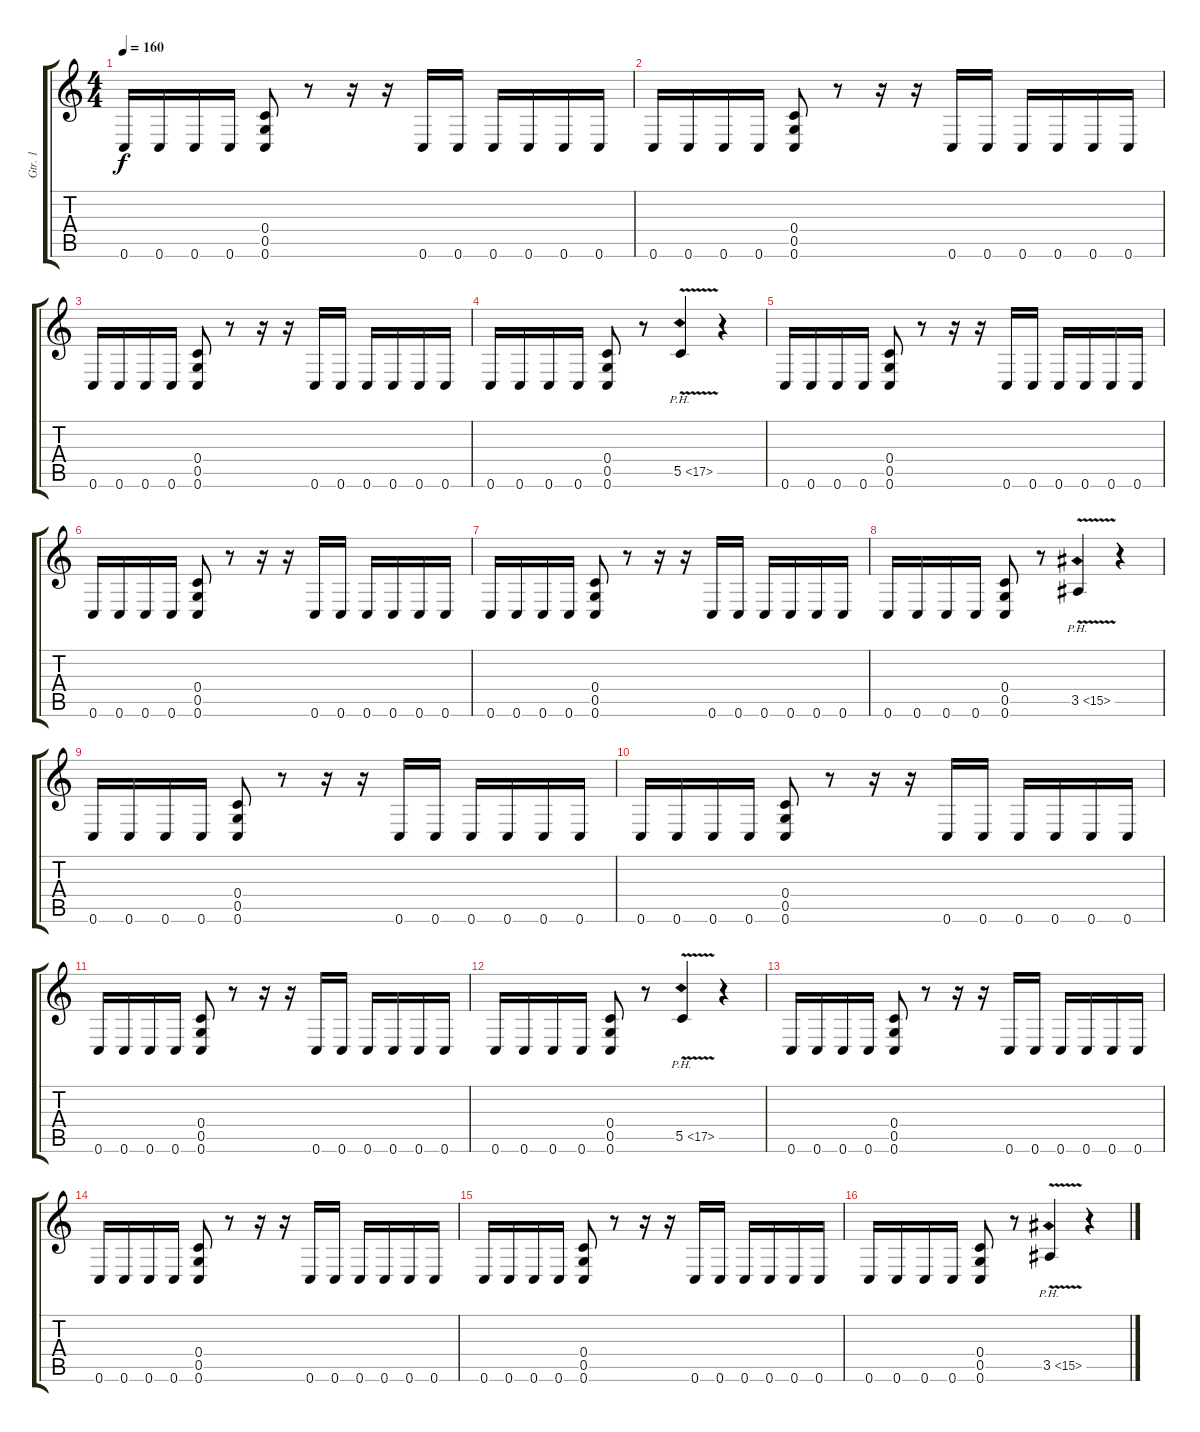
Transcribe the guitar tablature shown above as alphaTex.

\track ("Gtr. 1" "Gtr. 1") {instrument overdrivenguitar}
\staff {score tabs}
\tuning (D4 A3 F3 C3 G2 C2) {hide}
\ts (4 4)
\tempo 160
\clef g2
\ks c
0.6.16{dy f} 0.6.16 0.6.16 0.6.16 (0.4 0.5 0.6).8 r.8 r.16 r.16 0.6.16 0.6.16 0.6.16 0.6.16 0.6.16 0.6.16 |
0.6.16 0.6.16 0.6.16 0.6.16 (0.4 0.5 0.6).8 r.8 r.16 r.16 0.6.16 0.6.16 0.6.16 0.6.16 0.6.16 0.6.16 |
0.6.16 0.6.16 0.6.16 0.6.16 (0.4 0.5 0.6).8 r.8 r.16 r.16 0.6.16 0.6.16 0.6.16 0.6.16 0.6.16 0.6.16 |
0.6.16 0.6.16 0.6.16 0.6.16 (0.4 0.5 0.6).8 r.8 5.5{ph 12 v}.4 r.4 |
0.6.16 0.6.16 0.6.16 0.6.16 (0.4 0.5 0.6).8 r.8 r.16 r.16 0.6.16 0.6.16 0.6.16 0.6.16 0.6.16 0.6.16 |
0.6.16 0.6.16 0.6.16 0.6.16 (0.4 0.5 0.6).8 r.8 r.16 r.16 0.6.16 0.6.16 0.6.16 0.6.16 0.6.16 0.6.16 |
0.6.16 0.6.16 0.6.16 0.6.16 (0.4 0.5 0.6).8 r.8 r.16 r.16 0.6.16 0.6.16 0.6.16 0.6.16 0.6.16 0.6.16 |
0.6.16 0.6.16 0.6.16 0.6.16 (0.4 0.5 0.6).8 r.8 3.5{ph 12 v}.4 r.4 |
0.6.16 0.6.16 0.6.16 0.6.16 (0.4 0.5 0.6).8 r.8 r.16 r.16 0.6.16 0.6.16 0.6.16 0.6.16 0.6.16 0.6.16 |
0.6.16 0.6.16 0.6.16 0.6.16 (0.4 0.5 0.6).8 r.8 r.16 r.16 0.6.16 0.6.16 0.6.16 0.6.16 0.6.16 0.6.16 |
0.6.16 0.6.16 0.6.16 0.6.16 (0.4 0.5 0.6).8 r.8 r.16 r.16 0.6.16 0.6.16 0.6.16 0.6.16 0.6.16 0.6.16 |
0.6.16 0.6.16 0.6.16 0.6.16 (0.4 0.5 0.6).8 r.8 5.5{ph 12 v}.4 r.4 |
0.6.16 0.6.16 0.6.16 0.6.16 (0.4 0.5 0.6).8 r.8 r.16 r.16 0.6.16 0.6.16 0.6.16 0.6.16 0.6.16 0.6.16 |
0.6.16 0.6.16 0.6.16 0.6.16 (0.4 0.5 0.6).8 r.8 r.16 r.16 0.6.16 0.6.16 0.6.16 0.6.16 0.6.16 0.6.16 |
0.6.16 0.6.16 0.6.16 0.6.16 (0.4 0.5 0.6).8 r.8 r.16 r.16 0.6.16 0.6.16 0.6.16 0.6.16 0.6.16 0.6.16 |
0.6.16 0.6.16 0.6.16 0.6.16 (0.4 0.5 0.6).8 r.8 3.5{ph 12 v}.4 r.4
